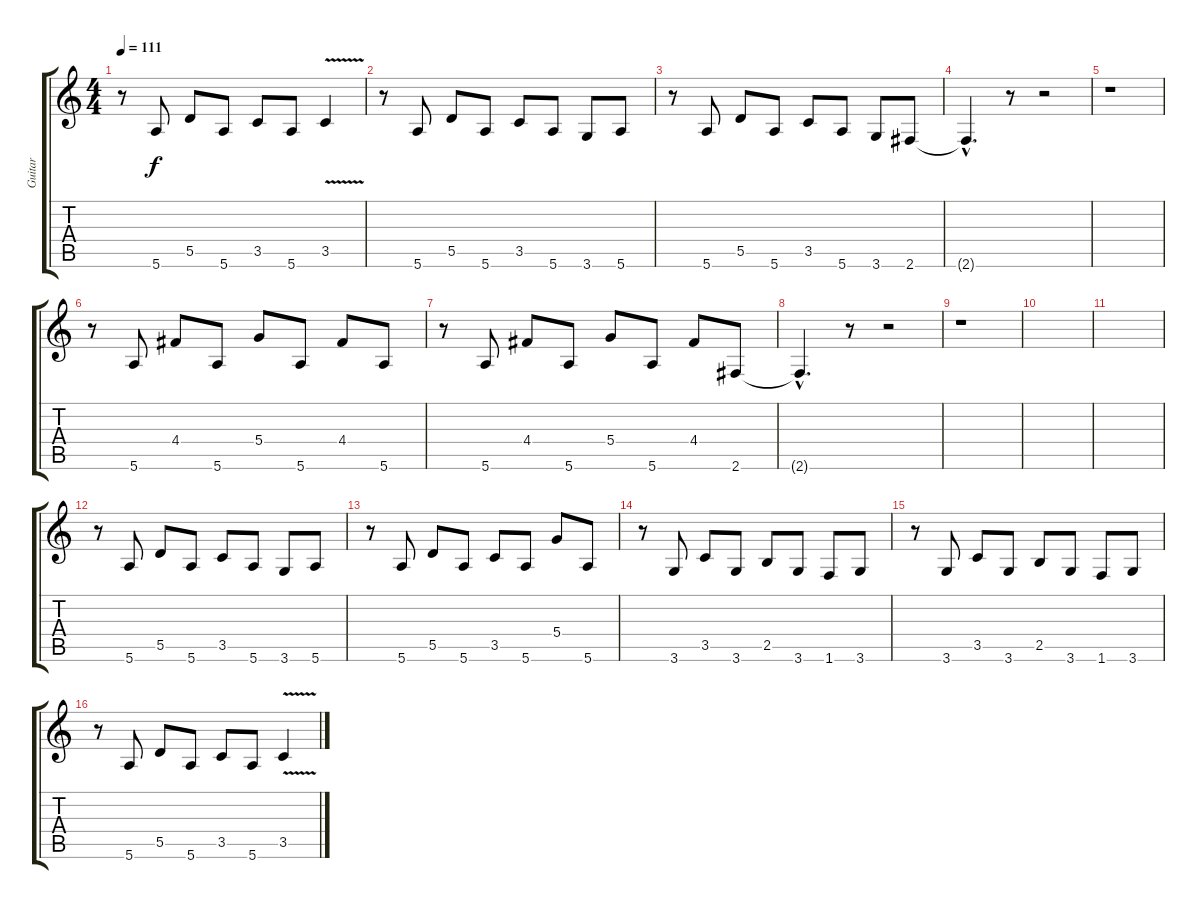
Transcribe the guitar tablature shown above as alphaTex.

\track ("Guitar" "Guitar") {instrument distortionguitar}
\staff {score tabs}
\tuning (E4 B3 G3 D3 A2 E2) {hide}
\ts (4 4)
\tempo 111
\clef g2
\ks c
r.8{dy f} 5.6.8 5.5.8 5.6.8 3.5.8 5.6.8 3.5{v}.4 |
r.8 5.6.8 5.5.8 5.6.8 3.5.8 5.6.8 3.6.8 5.6.8 |
r.8 5.6.8 5.5.8 5.6.8 3.5.8 5.6.8 3.6.8 2.6.8 |
2.6{hac t}.4{d} r.8 r.2 |
r.1 |
r.8 5.6.8 4.4.8 5.6.8 5.4.8 5.6.8 4.4.8 5.6.8 |
r.8 5.6.8 4.4.8 5.6.8 5.4.8 5.6.8 4.4.8 2.6.8 |
2.6{hac t}.4{d} r.8 r.2 |
r.1 |
|
|
r.8 5.6.8 5.5.8 5.6.8 3.5.8 5.6.8 3.6.8 5.6.8 |
r.8 5.6.8 5.5.8 5.6.8 3.5.8 5.6.8 5.4.8 5.6.8 |
r.8 3.6.8 3.5.8 3.6.8 2.5.8 3.6.8 1.6.8 3.6.8 |
r.8 3.6.8 3.5.8 3.6.8 2.5.8 3.6.8 1.6.8 3.6.8 |
r.8 5.6.8 5.5.8 5.6.8 3.5.8 5.6.8 3.5{v}.4
